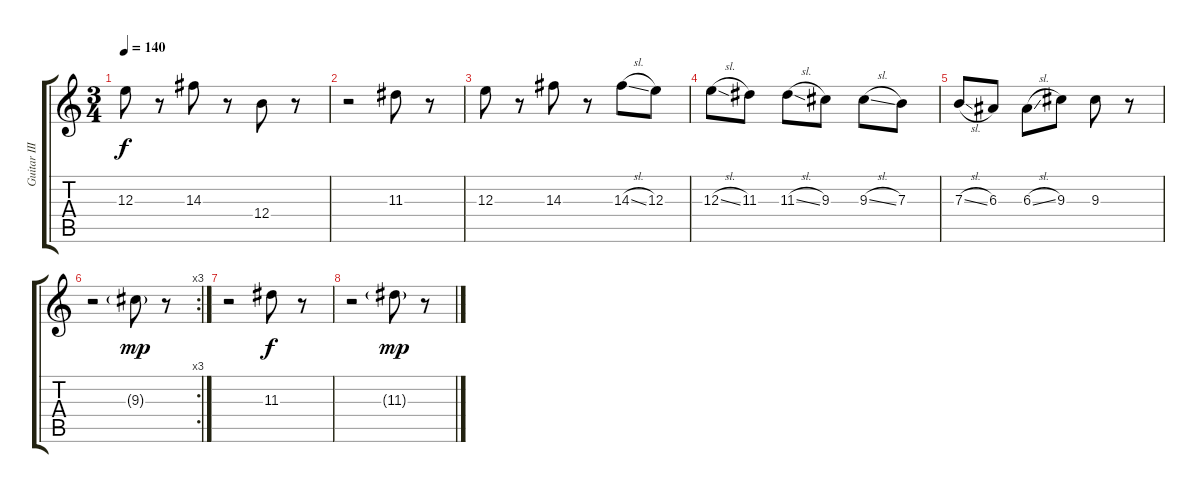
\track ("Guitar III Delay 2" "Guitar III") {instrument electricguitarjazz}
\staff {score tabs}
\tuning (Db4 Ab3 E3 B2 Gb2 Db2) {hide}
\ts (3 4)
\tempo 140
\clef g2
\ks c
12.3.8{dy f} r.8 14.3.8 r.8 12.4.8 r.8 |
r.2 11.3.8 r.8 |
12.3.8 r.8 14.3.8 r.8 14.3{sl}.8 12.3.8 |
12.3{sl}.8 11.3.8 11.3{sl}.8 9.3.8 9.3{sl}.8 7.3.8 |
7.3{sl}.8 6.3.8 6.3{sl}.8 9.3.8 9.3.8 r.8 |
\rc 3
r.2 9.3{g}.8{dy mp} r.8 |
r.2 11.3.8{dy f} r.8 |
r.2 11.3{g}.8{dy mp} r.8
